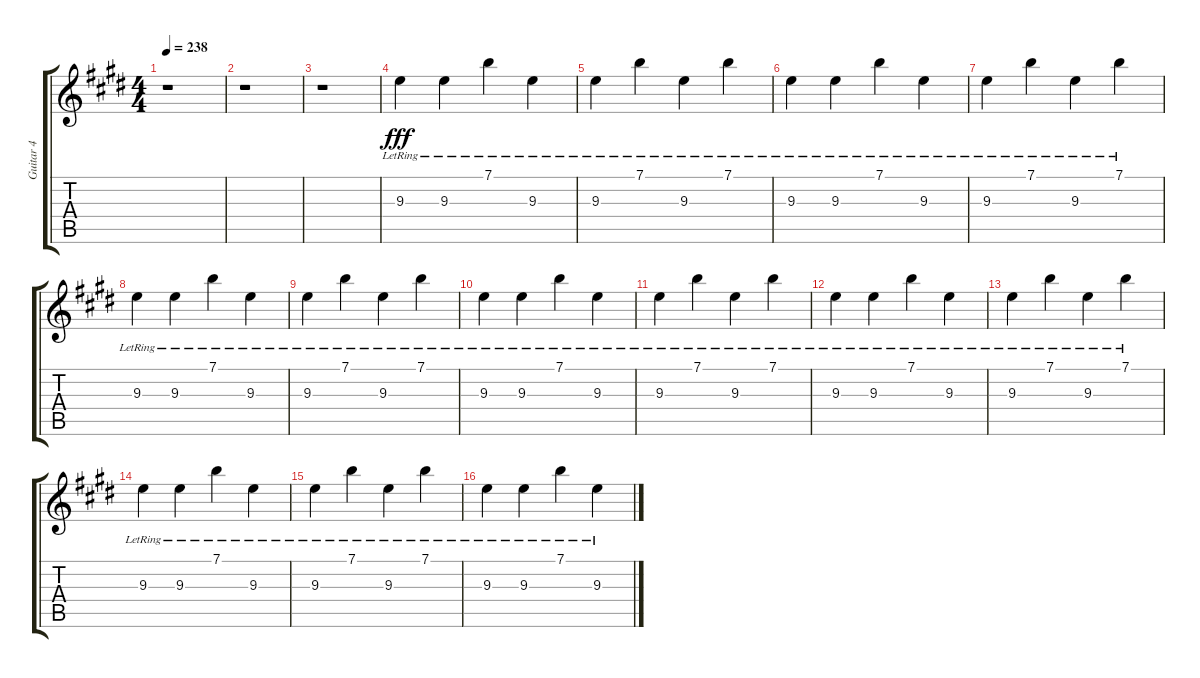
\track ("Guitar 4" "Guitar 4") {instrument electricguitarclean}
\staff {score tabs}
\tuning (E4 B3 G3 D3 A2 E2) {hide}
\ts (4 4)
\tempo 238
\clef g2
\ks c#minor
r.1{dy fff} |
r.1 |
r.1 |
\ks e
9.3{lr}.4 9.3{lr}.4 7.1{lr}.4 9.3{lr}.4 |
\ks c#minor
9.3{lr}.4 7.1{lr}.4 9.3{lr}.4 7.1{lr}.4 |
9.3{lr}.4 9.3{lr}.4 7.1{lr}.4 9.3{lr}.4 |
9.3{lr}.4 7.1{lr}.4 9.3{lr}.4 7.1{lr}.4 |
\ks e
9.3{lr}.4 9.3{lr}.4 7.1{lr}.4 9.3{lr}.4 |
\ks c#minor
9.3{lr}.4 7.1{lr}.4 9.3{lr}.4 7.1{lr}.4 |
9.3{lr}.4 9.3{lr}.4 7.1{lr}.4 9.3{lr}.4 |
9.3{lr}.4 7.1{lr}.4 9.3{lr}.4 7.1{lr}.4 |
\ks e
9.3{lr}.4 9.3{lr}.4 7.1{lr}.4 9.3{lr}.4 |
\ks c#minor
9.3{lr}.4 7.1{lr}.4 9.3{lr}.4 7.1{lr}.4 |
9.3{lr}.4 9.3{lr}.4 7.1{lr}.4 9.3{lr}.4 |
9.3{lr}.4 7.1{lr}.4 9.3{lr}.4 7.1{lr}.4 |
\ks e
9.3{lr}.4 9.3{lr}.4 7.1{lr}.4 9.3{lr}.4
